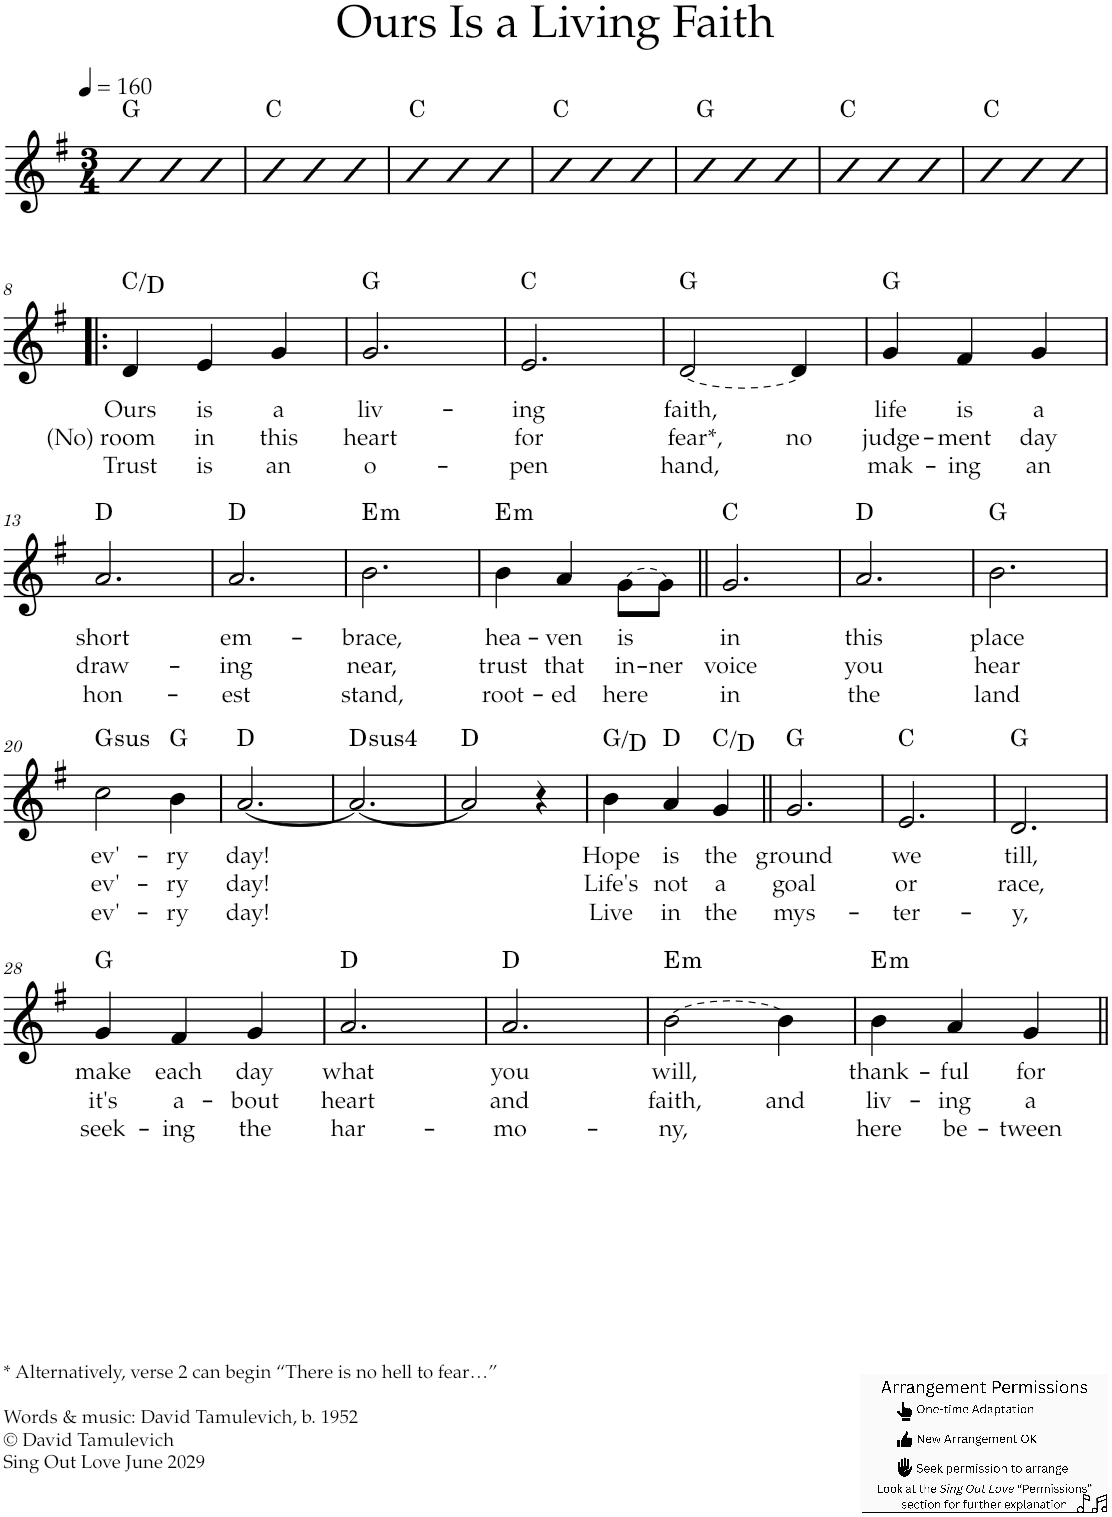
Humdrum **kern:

**kern	**text	**text	**text	**harte
*part1	*part1	*part1	*part1	*part1
*staff1	*staff1	*staff1	*staff1	*
*I"Voice	*	*	*	*
*I'Voice	*	*	*	*
*clefG2	*	*	*	*
*k[f#]	*	*	*	*
*M3/4	*	*	*	*
*MM160	*	*	*	*
=1	=1	=1	=1	=1
4b	.	.	.	G:maj
4b	.	.	.	.
4b	.	.	.	.
=2	=2	=2	=2	=2
4b	.	.	.	C:maj
4b	.	.	.	.
4b	.	.	.	.
=3	=3	=3	=3	=3
4b	.	.	.	C:maj
4b	.	.	.	.
4b	.	.	.	.
=4	=4	=4	=4	=4
4b	.	.	.	C:maj
4b	.	.	.	.
4b	.	.	.	.
=5	=5	=5	=5	=5
4b	.	.	.	G:maj
4b	.	.	.	.
4b	.	.	.	.
=6	=6	=6	=6	=6
4b	.	.	.	C:maj
4b	.	.	.	.
4b	.	.	.	.
=7	=7	=7	=7	=7
4b	.	.	.	C:maj
4b	.	.	.	.
4b	.	.	.	.
!!LO:LB:g=z
=8!|:	=8!|:	=8!|:	=8!|:	=8!|:
!	!LO:LY:b	!LO:LY:b	!LO:LY:b	!
4d/	Ours	(No) room	Trust	C:maj/2
!	!LO:LY:b	!LO:LY:b	!LO:LY:b	!
4e/	is	in	is	.
!	!LO:LY:b	!LO:LY:b	!LO:LY:b	!
4g/	a	this	an	.
=9	=9	=9	=9	=9
!	!LO:LY:b	!LO:LY:b	!LO:LY:b	!
2.g/	liv-	heart	o-	G:maj
=10	=10	=10	=10	=10
!	!LO:LY:b	!LO:LY:b	!LO:LY:b	!
2.e/	-ing	for	-pen	C:maj
=11	=11	=11	=11	=11
!LO:T:dash	!LO:LY:b	!LO:LY:b	!LO:LY:b	!
[2d/	faith,	fear*,	hand,	G:maj
!	!	!LO:LY:b	!	!
4d/]	.	no	.	.
=12	=12	=12	=12	=12
!	!LO:LY:b	!LO:LY:b	!LO:LY:b	!
4g/	life	judge-	mak-	G:maj
!	!LO:LY:b	!LO:LY:b	!LO:LY:b	!
4f#/	is	-ment	-ing	.
!	!LO:LY:b	!LO:LY:b	!LO:LY:b	!
4g/	a	day	an	.
!!LO:LB:g=z
=13	=13	=13	=13	=13
!	!LO:LY:b	!LO:LY:b	!LO:LY:b	!
2.a/	short	draw-	hon-	D:maj
=14	=14	=14	=14	=14
!	!LO:LY:b	!LO:LY:b	!LO:LY:b	!
2.a/	em-	-ing	-est	D:maj
=15	=15	=15	=15	=15
!	!LO:LY:b	!LO:LY:b	!LO:LY:b	!LO:H:kt=m
2.b\	-brace,	near,	stand,	E:min
=16	=16	=16	=16	=16
!	!LO:LY:b	!LO:LY:b	!LO:LY:b	!LO:H:kt=m
4b\	hea-	trust	root-	E:min
!	!LO:LY:b	!LO:LY:b	!LO:LY:b	!
4a/	-ven	that	-ed	.
!LO:T:dash	!LO:LY:b	!LO:LY:b	!LO:LY:b	!
[8g\L	is	in-	here	.
!	!	!LO:LY:b	!	!
8g\J]	.	-ner	.	.
=17||	=17||	=17||	=17||	=17||
!	!LO:LY:b	!LO:LY:b	!LO:LY:b	!
2.g/	in	voice	in	C:maj
=18	=18	=18	=18	=18
!	!LO:LY:b	!LO:LY:b	!LO:LY:b	!
2.a/	this	you	the	D:maj
=19	=19	=19	=19	=19
!	!LO:LY:b	!LO:LY:b	!LO:LY:b	!
2.b\	place	hear	land	G:maj
!!LO:LB:g=z
=20	=20	=20	=20	=20
!	!LO:LY:b	!LO:LY:b	!LO:LY:b	!LO:H:kt=sus
2cc\	ev'-	ev'-	ev'-	G:sus4
!	!LO:LY:b	!LO:LY:b	!LO:LY:b	!
4b\	-ry	-ry	-ry	G:maj
=21	=21	=21	=21	=21
!	!LO:LY:b	!LO:LY:b	!LO:LY:b	!
[2.a/	day!	day!	day!	D:maj
=22	=22	=22	=22	=22
!	!	!	!	!LO:H:kt=4
2.a/_	.	.	.	D:sus4
=23	=23	=23	=23	=23
2a/]	.	.	.	D:maj
4r	.	.	.	.
=24	=24	=24	=24	=24
!	!LO:LY:b	!LO:LY:b	!LO:LY:b	!
4b\	Hope	Life's	Live	G:maj/5
!	!LO:LY:b	!LO:LY:b	!LO:LY:b	!
4a/	is	not	in	D:maj
!	!LO:LY:b	!LO:LY:b	!LO:LY:b	!
4g/	the	a	the	C:maj/2
=25||	=25||	=25||	=25||	=25||
!	!LO:LY:b	!LO:LY:b	!LO:LY:b	!
2.g/	ground	goal	mys-	G:maj
=26	=26	=26	=26	=26
!	!LO:LY:b	!LO:LY:b	!LO:LY:b	!
2.e/	we	or	-ter-	C:maj
=27	=27	=27	=27	=27
!	!LO:LY:b	!LO:LY:b	!LO:LY:b	!
2.d/	till,	race,	-y,	G:maj
!!LO:LB:g=z
=28	=28	=28	=28	=28
!	!LO:LY:b	!LO:LY:b	!LO:LY:b	!
4g/	make	it's	seek-	G:maj
!	!LO:LY:b	!LO:LY:b	!LO:LY:b	!
4f#/	each	a-	-ing	.
!	!LO:LY:b	!LO:LY:b	!LO:LY:b	!
4g/	day	-bout	the	.
=29	=29	=29	=29	=29
!	!LO:LY:b	!LO:LY:b	!LO:LY:b	!
2.a/	what	heart	har-	D:maj
=30	=30	=30	=30	=30
!	!LO:LY:b	!LO:LY:b	!LO:LY:b	!
2.a/	you	and	-mo-	D:maj
=31	=31	=31	=31	=31
!LO:T:dash	!LO:LY:b	!LO:LY:b	!LO:LY:b	!LO:H:kt=m
[2b\	will,	faith,	-ny,	E:min
!	!	!LO:LY:b	!	!
4b\]	.	and	.	.
=32	=32	=32	=32	=32
!	!LO:LY:b	!LO:LY:b	!LO:LY:b	!LO:H:kt=m
4b\	thank-	liv-	here	E:min
!	!LO:LY:b	!LO:LY:b	!LO:LY:b	!
4a/	-ful	-ing	be-	.
!	!LO:LY:b	!LO:LY:b	!LO:LY:b	!
4g/	for	a	-tween	.
=||	=||	=||	=||	=||
*-	*-	*-	*-	*-
